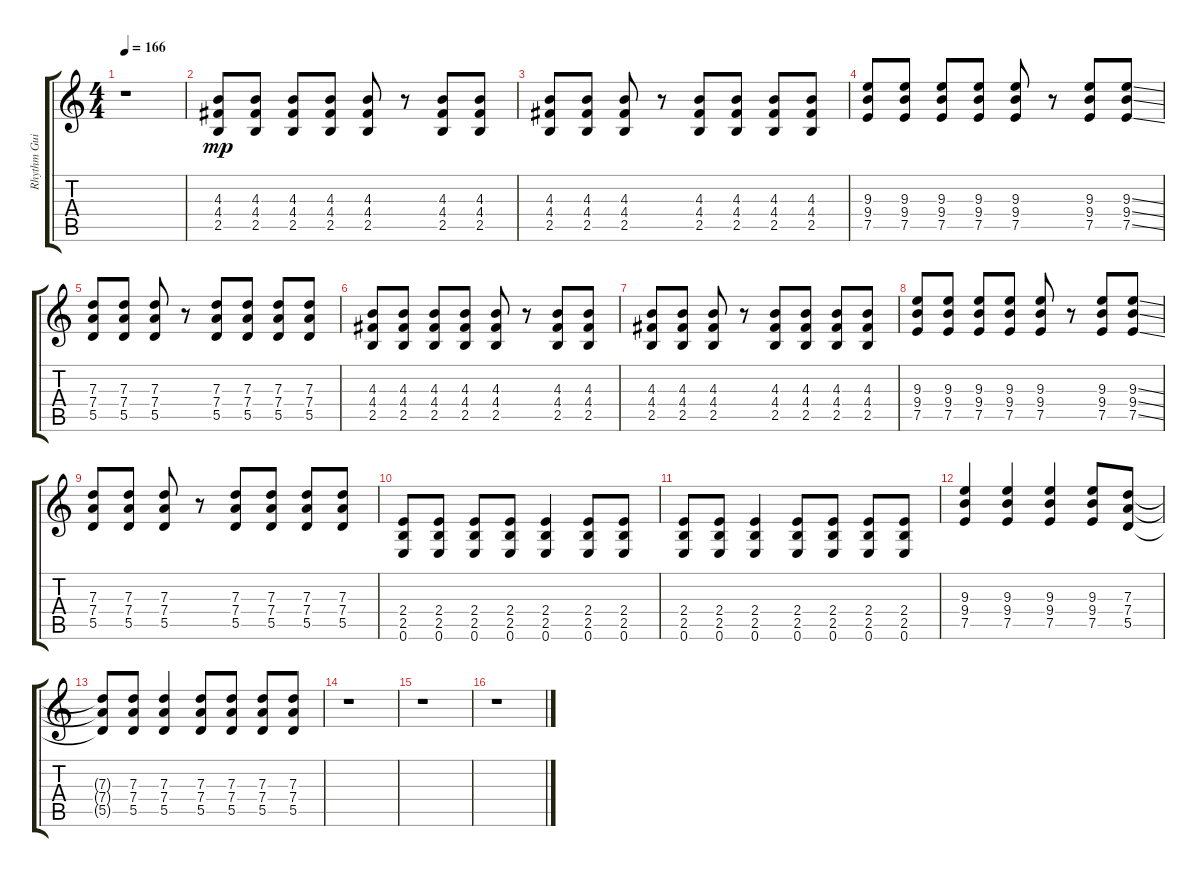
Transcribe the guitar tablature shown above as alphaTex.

\track ("Rhythm Guitar II" "Rhythm Gui") {instrument distortionguitar}
\staff {score tabs}
\tuning (E4 B3 G3 D3 A2 E2) {hide}
\ts (4 4)
\tempo 166
\clef g2
\ks c
r.1{dy f} |
(4.3 4.4 2.5).8{dy mp} (4.3 4.4 2.5).8 (4.3 4.4 2.5).8 (4.3 4.4 2.5).8 (4.3 4.4 2.5).8 r.8 (4.3 4.4 2.5).8 (4.3 4.4 2.5).8 |
(4.3 4.4 2.5).8 (4.3 4.4 2.5).8 (4.3 4.4 2.5).8 r.8 (4.3 4.4 2.5).8 (4.3 4.4 2.5).8 (4.3 4.4 2.5).8 (4.3 4.4 2.5).8 |
(9.3 9.4 7.5).8 (9.3 9.4 7.5).8 (9.3 9.4 7.5).8 (9.3 9.4 7.5).8 (9.3 9.4 7.5).8 r.8 (9.3 9.4 7.5).8 (9.3{ss} 9.4{ss} 7.5{ss}).8 |
(7.3 7.4 5.5).8 (7.3 7.4 5.5).8 (7.3 7.4 5.5).8 r.8 (7.3 7.4 5.5).8 (7.3 7.4 5.5).8 (7.3 7.4 5.5).8 (7.3 7.4 5.5).8 |
(4.3 4.4 2.5).8 (4.3 4.4 2.5).8 (4.3 4.4 2.5).8 (4.3 4.4 2.5).8 (4.3 4.4 2.5).8 r.8 (4.3 4.4 2.5).8 (4.3 4.4 2.5).8 |
(4.3 4.4 2.5).8 (4.3 4.4 2.5).8 (4.3 4.4 2.5).8 r.8 (4.3 4.4 2.5).8 (4.3 4.4 2.5).8 (4.3 4.4 2.5).8 (4.3 4.4 2.5).8 |
(9.3 9.4 7.5).8 (9.3 9.4 7.5).8 (9.3 9.4 7.5).8 (9.3 9.4 7.5).8 (9.3 9.4 7.5).8 r.8 (9.3 9.4 7.5).8 (9.3{ss} 9.4{ss} 7.5{ss}).8 |
(7.3 7.4 5.5).8 (7.3 7.4 5.5).8 (7.3 7.4 5.5).8 r.8 (7.3 7.4 5.5).8 (7.3 7.4 5.5).8 (7.3 7.4 5.5).8 (7.3 7.4 5.5).8 |
(2.4 2.5 0.6).8 (2.4 2.5 0.6).8 (2.4 2.5 0.6).8 (2.4 2.5 0.6).8 (2.4 2.5 0.6).4 (2.4 2.5 0.6).8 (2.4 2.5 0.6).8 |
(2.4 2.5 0.6).8 (2.4 2.5 0.6).8 (2.4 2.5 0.6).4 (2.4 2.5 0.6).8 (2.4 2.5 0.6).8 (2.4 2.5 0.6).8 (2.4 2.5 0.6).8 |
(9.3 9.4 7.5).4 (9.3 9.4 7.5).4 (9.3 9.4 7.5).4 (9.3 9.4 7.5).8 (7.3 7.4 5.5).8 |
(7.3{t} 7.4{t} 5.5{t}).8 (7.3 7.4 5.5).8 (7.3 7.4 5.5).4 (7.3 7.4 5.5).8 (7.3 7.4 5.5).8 (7.3 7.4 5.5).8 (7.3 7.4 5.5).8 |
r.1 |
r.1 |
r.1
